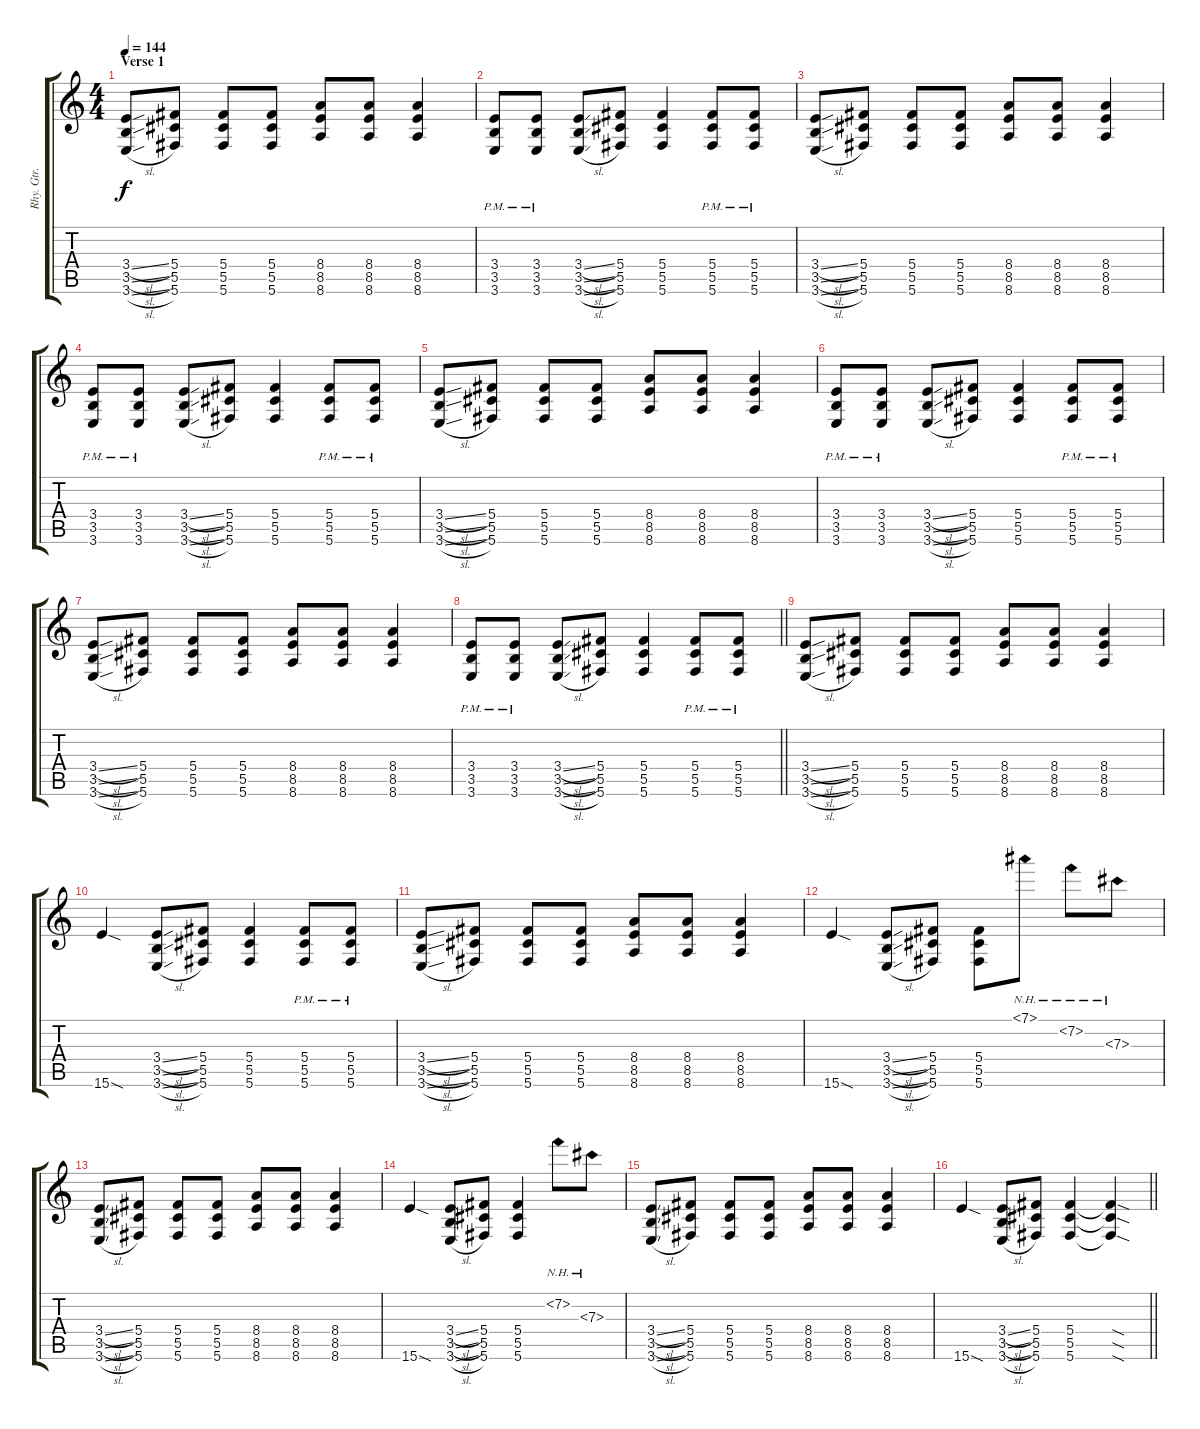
\track ("Rhy. Gtr. 2" "Rhy. Gtr. ") {instrument distortionguitar}
\staff {score tabs}
\tuning (Eb4 Bb3 Gb3 Db3 Ab2 Db2) {hide}
\ts (4 4)
\section ("" "Verse 1")
\tempo 144
\clef g2
\ks c
(3.4{sl} 3.5{sl} 3.6{sl}).8{dy f} (5.4 5.5 5.6).8 (5.4 5.5 5.6).8 (5.4 5.5 5.6).8 (8.4 8.5 8.6).8 (8.4 8.5 8.6).8 (8.4 8.5 8.6).4 |
(3.4{pm} 3.5{pm} 3.6{pm}).8 (3.4{pm} 3.5{pm} 3.6{pm}).8 (3.4{sl} 3.5{sl} 3.6{sl}).8 (5.4 5.5 5.6).8 (5.4 5.5 5.6).4 (5.4{pm} 5.5{pm} 5.6{pm}).8 (5.4{pm} 5.5{pm} 5.6{pm}).8 |
(3.4{sl} 3.5{sl} 3.6{sl}).8 (5.4 5.5 5.6).8 (5.4 5.5 5.6).8 (5.4 5.5 5.6).8 (8.4 8.5 8.6).8 (8.4 8.5 8.6).8 (8.4 8.5 8.6).4 |
(3.4{pm} 3.5{pm} 3.6{pm}).8 (3.4{pm} 3.5{pm} 3.6{pm}).8 (3.4{sl} 3.5{sl} 3.6{sl}).8 (5.4 5.5 5.6).8 (5.4 5.5 5.6).4 (5.4{pm} 5.5{pm} 5.6{pm}).8 (5.4{pm} 5.5{pm} 5.6{pm}).8 |
(3.4{sl} 3.5{sl} 3.6{sl}).8 (5.4 5.5 5.6).8 (5.4 5.5 5.6).8 (5.4 5.5 5.6).8 (8.4 8.5 8.6).8 (8.4 8.5 8.6).8 (8.4 8.5 8.6).4 |
(3.4{pm} 3.5{pm} 3.6{pm}).8 (3.4{pm} 3.5{pm} 3.6{pm}).8 (3.4{sl} 3.5{sl} 3.6{sl}).8 (5.4 5.5 5.6).8 (5.4 5.5 5.6).4 (5.4{pm} 5.5{pm} 5.6{pm}).8 (5.4{pm} 5.5{pm} 5.6{pm}).8 |
(3.4{sl} 3.5{sl} 3.6{sl}).8 (5.4 5.5 5.6).8 (5.4 5.5 5.6).8 (5.4 5.5 5.6).8 (8.4 8.5 8.6).8 (8.4 8.5 8.6).8 (8.4 8.5 8.6).4 |
\barLineRight lightlight
(3.4{pm} 3.5{pm} 3.6{pm}).8 (3.4{pm} 3.5{pm} 3.6{pm}).8 (3.4{sl} 3.5{sl} 3.6{sl}).8 (5.4 5.5 5.6).8 (5.4 5.5 5.6).4 (5.4{pm} 5.5{pm} 5.6{pm}).8 (5.4{pm} 5.5{pm} 5.6{pm}).8 |
\section ("" "")
(3.4{sl} 3.5{sl} 3.6{sl}).8 (5.4 5.5 5.6).8 (5.4 5.5 5.6).8 (5.4 5.5 5.6).8 (8.4 8.5 8.6).8 (8.4 8.5 8.6).8 (8.4 8.5 8.6).4 |
15.6{sod}.4 (3.4{sl} 3.5{sl} 3.6{sl}).8 (5.4 5.5 5.6).8 (5.4 5.5 5.6).4 (5.4{pm} 5.5{pm} 5.6{pm}).8 (5.4{pm} 5.5{pm} 5.6{pm}).8 |
(3.4{sl} 3.5{sl} 3.6{sl}).8 (5.4 5.5 5.6).8 (5.4 5.5 5.6).8 (5.4 5.5 5.6).8 (8.4 8.5 8.6).8 (8.4 8.5 8.6).8 (8.4 8.5 8.6).4 |
15.6{sod}.4 (3.4{sl} 3.5{sl} 3.6{sl}).8 (5.4 5.5 5.6).8 (5.4 5.5 5.6).8 7.1{nh}.8 7.2{nh}.8 7.3{nh}.8 |
(3.4{sl} 3.5{sl} 3.6{sl}).8 (5.4 5.5 5.6).8 (5.4 5.5 5.6).8 (5.4 5.5 5.6).8 (8.4 8.5 8.6).8 (8.4 8.5 8.6).8 (8.4 8.5 8.6).4 |
15.6{sod}.4 (3.4{sl} 3.5{sl} 3.6{sl}).8 (5.4 5.5 5.6).8 (5.4 5.5 5.6).4 7.2{nh}.8 7.3{nh}.8 |
(3.4{sl} 3.5{sl} 3.6{sl}).8 (5.4 5.5 5.6).8 (5.4 5.5 5.6).8 (5.4 5.5 5.6).8 (8.4 8.5 8.6).8 (8.4 8.5 8.6).8 (8.4 8.5 8.6).4 |
\barLineRight lightlight
15.6{sod}.4 (3.4{sl} 3.5{sl} 3.6{sl}).8 (5.4 5.5 5.6).8 (5.4 5.5 5.6).4 (5.4{sod t} 5.5{sod t} 5.6{sod t}).4
